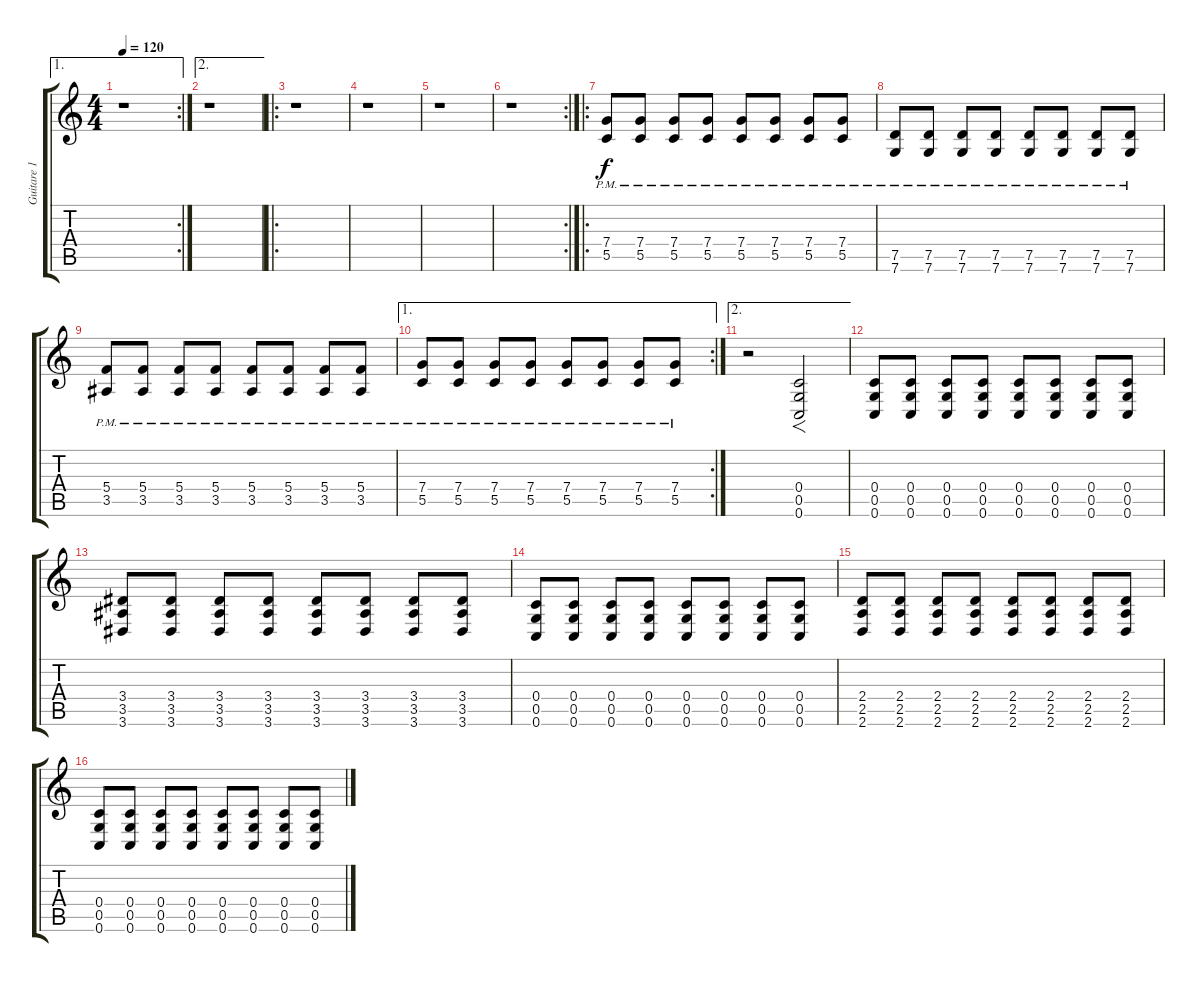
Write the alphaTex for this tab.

\track ("Guitare 1" "Guitare 1") {instrument distortionguitar}
\staff {score tabs}
\tuning (D4 A3 F3 C3 G2 C2) {hide}
\ae 1
\rc 2
\ts (4 4)
\tempo 120
\clef g2
\ks c
r.1{dy f} |
\ae 2
r.1 |
\ro
r.1 |
r.1 |
r.1 |
\rc 2
r.1 |
\ro
(7.4{pm} 5.5{pm}).8 (7.4{pm} 5.5{pm}).8 (7.4{pm} 5.5{pm}).8 (7.4{pm} 5.5{pm}).8 (7.4{pm} 5.5{pm}).8 (7.4{pm} 5.5{pm}).8 (7.4{pm} 5.5{pm}).8 (7.4{pm} 5.5{pm}).8 |
(7.5{pm} 7.6{pm}).8 (7.5{pm} 7.6{pm}).8 (7.5{pm} 7.6{pm}).8 (7.5{pm} 7.6{pm}).8 (7.5{pm} 7.6{pm}).8 (7.5{pm} 7.6{pm}).8 (7.5{pm} 7.6{pm}).8 (7.5{pm} 7.6{pm}).8 |
(5.4{pm} 3.5{pm}).8 (5.4{pm} 3.5{pm}).8 (5.4{pm} 3.5{pm}).8 (5.4{pm} 3.5{pm}).8 (5.4{pm} 3.5{pm}).8 (5.4{pm} 3.5{pm}).8 (5.4{pm} 3.5{pm}).8 (5.4{pm} 3.5{pm}).8 |
\ae 1
\rc 2
(7.4{pm} 5.5{pm}).8 (7.4{pm} 5.5{pm}).8 (7.4{pm} 5.5{pm}).8 (7.4{pm} 5.5{pm}).8 (7.4{pm} 5.5{pm}).8 (7.4{pm} 5.5{pm}).8 (7.4{pm} 5.5{pm}).8 (7.4{pm} 5.5{pm}).8 |
\ae 2
r.2 (0.4 0.5 0.6).2{f} |
(0.4 0.5 0.6).8 (0.4 0.5 0.6).8 (0.4 0.5 0.6).8 (0.4 0.5 0.6).8 (0.4 0.5 0.6).8 (0.4 0.5 0.6).8 (0.4 0.5 0.6).8 (0.4 0.5 0.6).8 |
(3.4 3.5 3.6).8 (3.4 3.5 3.6).8 (3.4 3.5 3.6).8 (3.4 3.5 3.6).8 (3.4 3.5 3.6).8 (3.4 3.5 3.6).8 (3.4 3.5 3.6).8 (3.4 3.5 3.6).8 |
(0.4 0.5 0.6).8 (0.4 0.5 0.6).8 (0.4 0.5 0.6).8 (0.4 0.5 0.6).8 (0.4 0.5 0.6).8 (0.4 0.5 0.6).8 (0.4 0.5 0.6).8 (0.4 0.5 0.6).8 |
(2.4 2.5 2.6).8 (2.4 2.5 2.6).8 (2.4 2.5 2.6).8 (2.4 2.5 2.6).8 (2.4 2.5 2.6).8 (2.4 2.5 2.6).8 (2.4 2.5 2.6).8 (2.4 2.5 2.6).8 |
(0.4 0.5 0.6).8 (0.4 0.5 0.6).8 (0.4 0.5 0.6).8 (0.4 0.5 0.6).8 (0.4 0.5 0.6).8 (0.4 0.5 0.6).8 (0.4 0.5 0.6).8 (0.4 0.5 0.6).8
